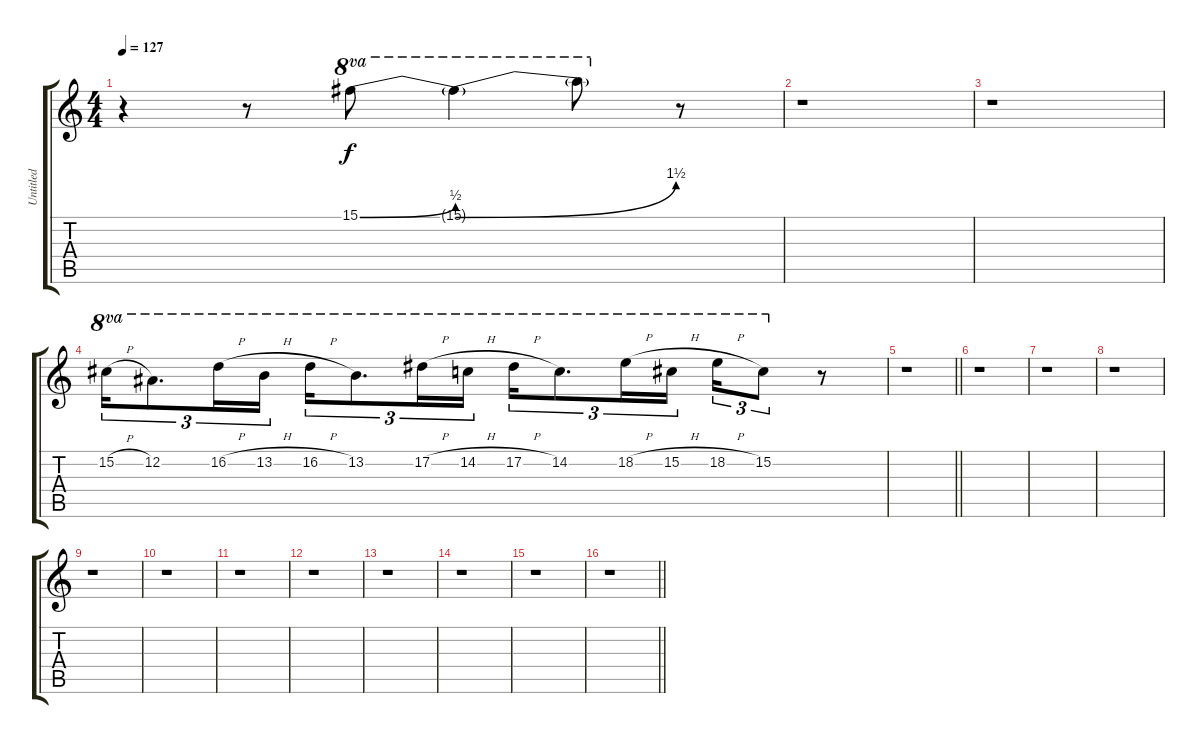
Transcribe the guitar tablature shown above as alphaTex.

\track ("Untitled" "Untitled") {instrument overdrivenguitar}
\staff {score tabs}
\tuning (Eb4 Bb3 Gb3 Db3 Ab2 Eb2) {hide}
\ts (4 4)
\tempo 127
\clef g2
\ks c
r.4{dy f} r.8 15.1{be (bend 0 0 60 2)}.8{ot 8va} 15.1{be (bend 0 0 60 6) t}.4{ot 8va} 15.1{t}.8{ot 8va} r.8 |
r.1 |
r.1 |
15.2{h}.16{tu (3 2) ot 8va} 12.2.8{d tu (3 2) ot 8va} 16.2{h}.16{tu (3 2) ot 8va} 13.2{h}.16{tu (3 2) ot 8va} 16.2{h}.16{tu (3 2) ot 8va} 13.2.8{d tu (3 2) ot 8va} 17.2{h}.16{tu (3 2) ot 8va} 14.2{h}.16{tu (3 2) ot 8va} 17.2{h}.16{tu (3 2) ot 8va} 14.2.8{d tu (3 2) ot 8va} 18.2{h}.16{tu (3 2) ot 8va} 15.2{h}.16{tu (3 2) ot 8va} 18.2{h}.16{tu (3 2) ot 8va} 15.2.8{tu (3 2) ot 8va} r.8 |
\barLineRight lightlight
r.1 |
r.1 |
r.1 |
r.1 |
r.1 |
r.1 |
r.1 |
r.1 |
r.1 |
r.1 |
r.1 |
\barLineRight lightlight
r.1
